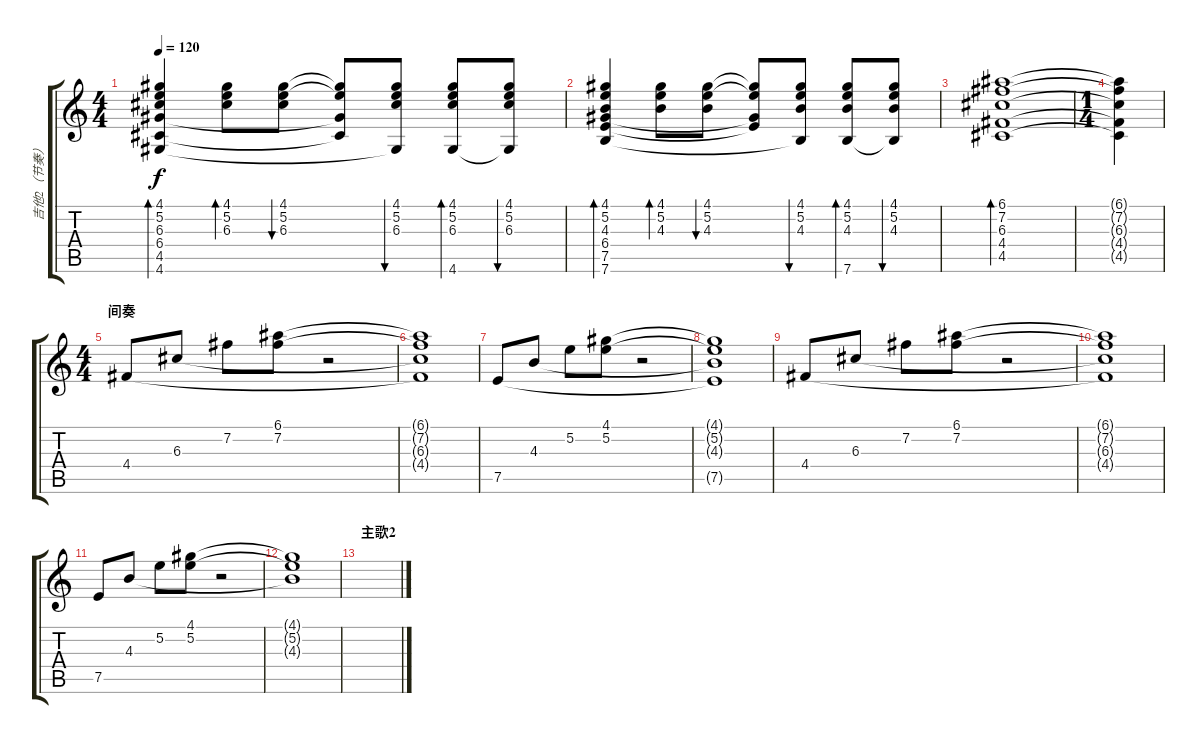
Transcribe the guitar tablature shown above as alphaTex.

\track ("吉他2（节奏）" "吉他2（节奏）") {instrument acousticguitarnylon}
\staff {score tabs}
\tuning (E4 B3 G3 D3 A2 E2) {hide}
\ts (4 4)
\tempo 120
\clef g2
\ks c
(4.1 5.2 6.3 6.4 4.5 4.6).4{bd 30 dy f} (4.1 5.2 6.3).8{bd 30} (4.1 5.2 6.3).8{bu 30} (4.1{t} 5.2{t} 6.4{t} 4.5{t}).8 (4.1 5.2 6.3 4.6{t}).8{bu 30} (4.1 5.2 6.3 4.6).8{bd 30} (4.1 5.2 6.3 4.6{t}).8{bu 30} |
(4.1 5.2 4.3 6.4 7.5 7.6).4{bd 30} (4.1 5.2 4.3).8{bd 30} (4.1 5.2 4.3).8{bu 30} (4.1{t} 5.2{t} 6.4{t} 7.5{t}).8 (4.1 5.2 4.3 7.6{t}).8{bu 30} (4.1 5.2 4.3 7.6).8{bd 30} (4.1 5.2 4.3 7.6{t}).8{bu 30} |
(6.1 7.2 6.3 4.4 4.5).1{bd 240} |
\ts (1 4)
(6.1{t} 7.2{t} 6.3{t} 4.4{t} 4.5{t}).4 |
\ts (4 4)
\section ("" "间奏")
4.4.8 6.3.8 7.2.8 (6.1 7.2).8 r.2 |
(6.1{t} 7.2{t} 6.3{t} 4.4{t}).1 |
7.5.8 4.3.8 5.2.8 (4.1 5.2).8 r.2 |
(4.1{t} 5.2{t} 4.3{t} 7.5{t}).1 |
4.4.8 6.3.8 7.2.8 (6.1 7.2).8 r.2 |
(6.1{t} 7.2{t} 6.3{t} 4.4{t}).1 |
7.5.8 4.3.8 5.2.8 (4.1 5.2).8 r.2 |
(4.1{t} 5.2{t} 4.3{t}).1 |
\section ("" "主歌2")
